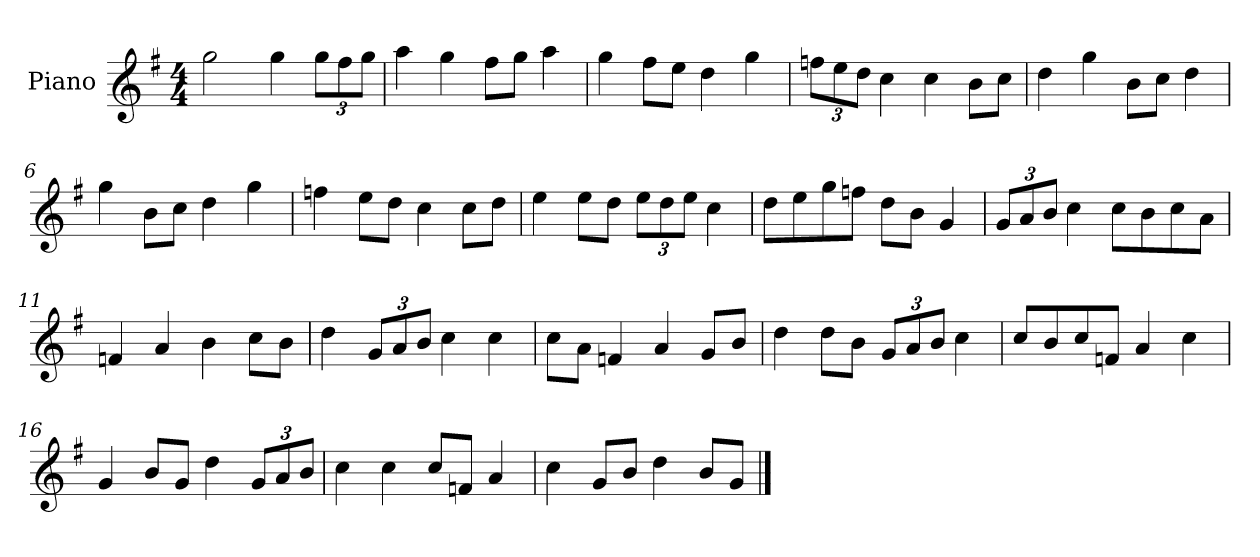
**kern
*part1
*staff1
*I"Piano
*I'P-no
*clefG2
*k[f#]
*M4/4
*MM90
=1
2gg\
4gg\
*Xbrackettup
12gg\L
12ff#\
12gg\J
=2
4aa\
4gg\
8ff#\L
8gg\J
4aa\
=3
4gg\
8ff#\L
8ee\J
4dd\
4gg\
=4
12ffn\L
12ee\
12dd\J
4cc\
4cc\
8b\L
8cc\J
=5
4dd\
4gg\
8b\L
8cc\J
4dd\
=6
4gg\
8b\L
8cc\J
4dd\
4gg\
!!LO:LB:g=z
=7
4ffn\
8ee\L
8dd\J
4cc\
8cc\L
8dd\J
=8
4ee\
8ee\L
8dd\J
12ee\L
12dd\
12ee\J
4cc\
=9
8dd\L
8ee\
8gg\
8ffn\J
8dd\L
8b\J
4g/
=10
12g/L
12a/
12b/J
4cc\
8cc\L
8b\
8cc\
8a\J
=11
4fn/
4a/
4b\
8cc\L
8b\J
=12
4dd\
12g/L
12a/
12b/J
4cc\
4cc\
!!LO:LB:g=z
=13
8cc\L
8a\J
4fn/
4a/
8g/L
8b/J
=14
4dd\
8dd\L
8b\J
12g/L
12a/
12b/J
4cc\
=15
8cc/L
8b/
8cc/
8fn/J
4a/
4cc\
=16
4g/
8b/L
8g/J
4dd\
12g/L
12a/
12b/J
=17
4cc\
4cc\
8cc/L
8fn/J
4a/
=18
4cc\
8g/L
8b/J
4dd\
8b/L
8g/J
==
*-
